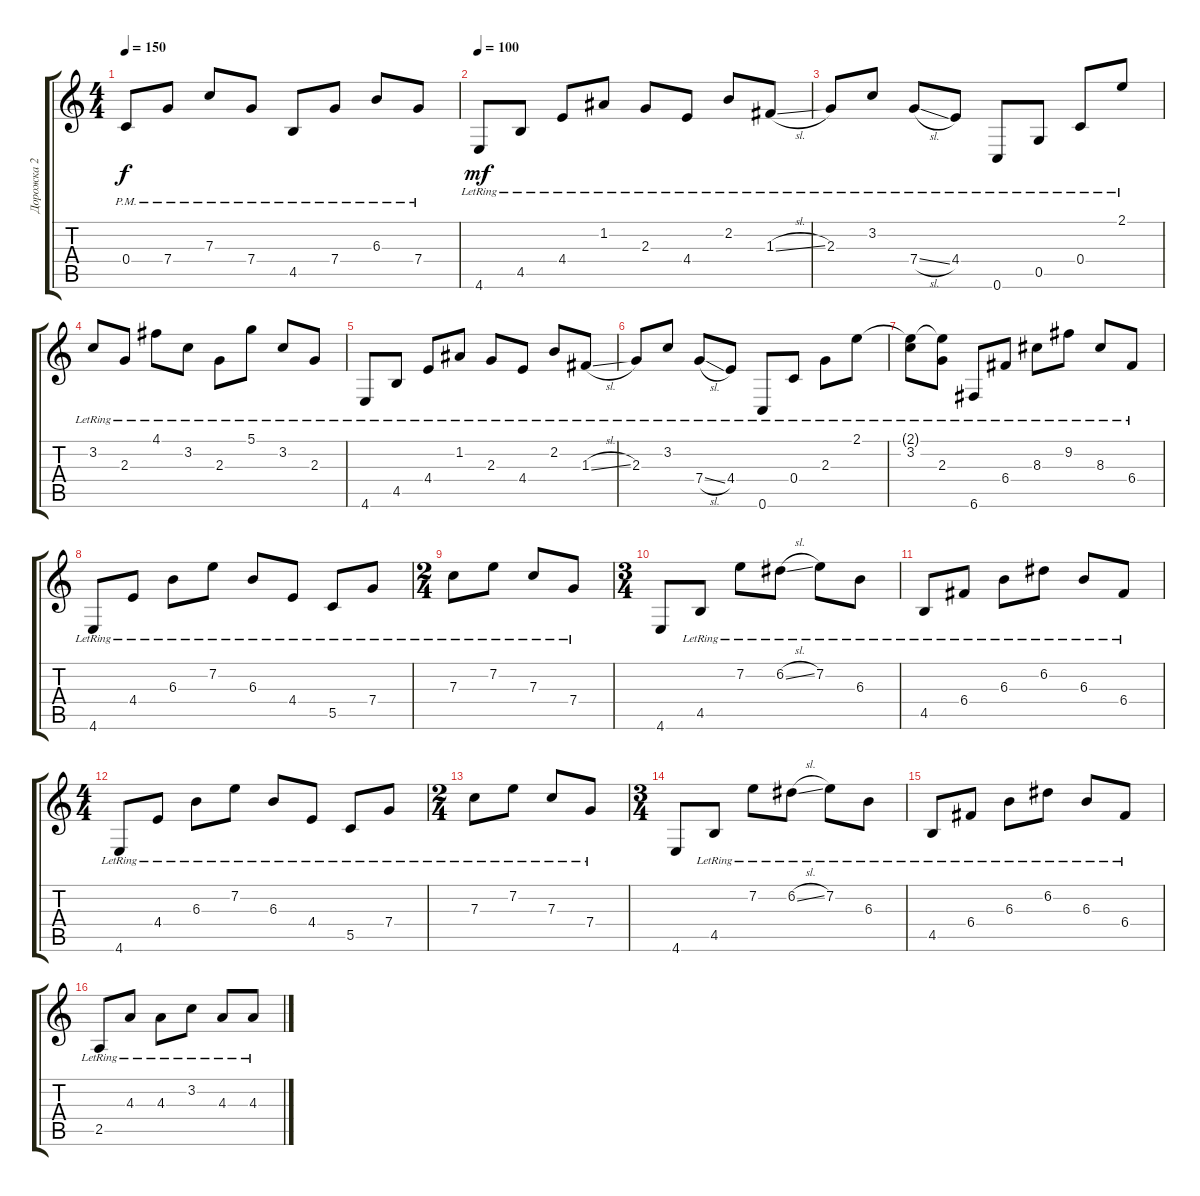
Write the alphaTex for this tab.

\track ("Дорожка 2" "Дорожка 2") {instrument distortionguitar}
\staff {score tabs}
\tuning (D4 A3 F3 C3 G2 C2) {hide}
\ts (4 4)
\tempo 150
\clef g2
\ks c
0.4{pm}.8{dy f} 7.4{pm}.8 7.3{pm}.8 7.4{pm}.8 4.5{pm}.8 7.4{pm}.8 6.3{pm}.8 7.4{pm}.8 |
\tempo 100
4.6{lr}.8{dy mf balance 8 instrument electricguitarclean} 4.5{lr}.8 4.4{lr}.8 1.2{lr}.8 2.3{lr}.8 4.4{lr}.8 2.2{lr}.8 1.3{sl lr}.8 |
2.3{lr}.8 3.2{lr}.8 7.4{sl lr}.8 4.4{lr}.8 0.6{lr}.8 0.5{lr}.8 0.4{lr}.8 2.1{lr}.8 |
3.2{lr}.8 2.3{lr}.8 4.1{lr}.8 3.2{lr}.8 2.3{lr}.8 5.1{lr}.8 3.2{lr}.8 2.3{lr}.8 |
4.6{lr}.8 4.5{lr}.8 4.4{lr}.8 1.2{lr}.8 2.3{lr}.8 4.4{lr}.8 2.2{lr}.8 1.3{sl lr}.8 |
2.3{lr}.8 3.2{lr}.8 7.4{sl lr}.8 4.4{lr}.8 0.6{lr}.8 0.4{lr}.8 2.3{lr}.8 2.1{lr}.8 |
(2.1{t} 3.2{lr}).8 (2.1{t} 2.3{lr}).8 6.6{lr}.8 6.4{lr}.8 8.3{lr}.8 9.2{lr}.8 8.3{lr}.8 6.4{lr}.8 |
4.6{lr}.8 4.4{lr}.8 6.3{lr}.8 7.2{lr}.8 6.3{lr}.8 4.4{lr}.8 5.5{lr}.8 7.4{lr}.8 |
\ts (2 4)
7.3{lr}.8 7.2{lr}.8 7.3{lr}.8 7.4{lr}.8 |
\ts (3 4)
4.6.8 4.5{lr}.8 7.2{lr}.8 6.2{sl lr}.8 7.2{lr}.8 6.3{lr}.8 |
4.5{lr}.8 6.4{lr}.8 6.3{lr}.8 6.2{lr}.8 6.3{lr}.8 6.4{lr}.8 |
\ts (4 4)
4.6{lr}.8 4.4{lr}.8 6.3{lr}.8 7.2{lr}.8 6.3{lr}.8 4.4{lr}.8 5.5{lr}.8 7.4{lr}.8 |
\ts (2 4)
7.3{lr}.8 7.2{lr}.8 7.3{lr}.8 7.4{lr}.8 |
\ts (3 4)
4.6.8 4.5{lr}.8 7.2{lr}.8 6.2{sl lr}.8 7.2{lr}.8 6.3{lr}.8 |
4.5{lr}.8 6.4{lr}.8 6.3{lr}.8 6.2{lr}.8 6.3{lr}.8 6.4{lr}.8 |
2.5{lr}.8 4.3{lr}.8 4.3{lr}.8 3.2{lr}.8 4.3{lr}.8 4.3{lr}.8
